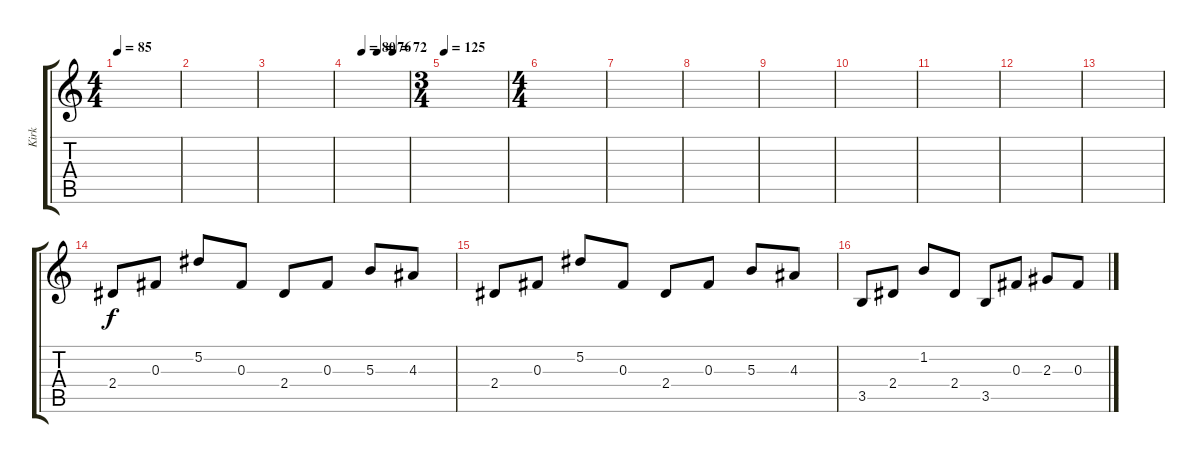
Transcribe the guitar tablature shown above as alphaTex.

\track ("Kirk" "Kirk") {instrument electricguitarclean}
\staff {score tabs}
\tuning (Eb4 Bb3 Gb3 Db3 Ab2 Eb2) {hide}
\ts (4 4)
\tempo 85
\clef g2
\ks c
|
|
|
\tempo (80 0.25)
\tempo (76 0.5)
\tempo (72 0.75)
|
\ts (3 4)
\tempo 125
|
\ts (4 4)
|
|
|
|
|
|
|
|
2.4.8 0.3.8 5.2.8 0.3.8 2.4.8 0.3.8 5.3.8 4.3.8 |
2.4.8 0.3.8 5.2.8 0.3.8 2.4.8 0.3.8 5.3.8 4.3.8 |
3.5.8 2.4.8 1.2.8 2.4.8 3.5.8 0.3.8 2.3.8 0.3.8
